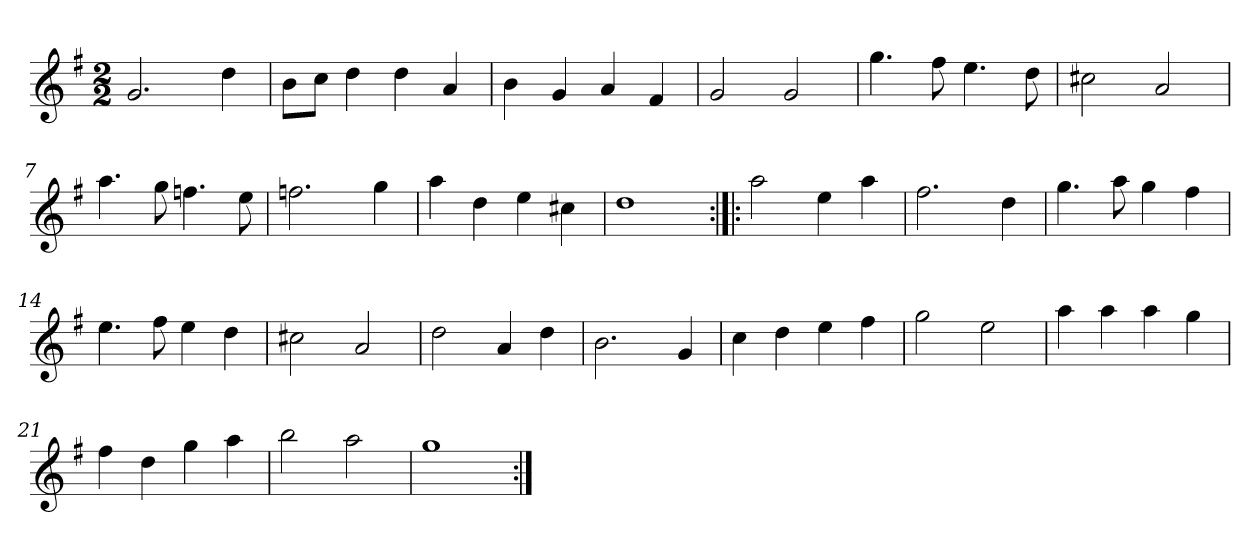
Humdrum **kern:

**kern
*part1
*staff1
*clefG2
*k[f#]
*G:
*M2/2
*MM120
=1
2.g
4dd
=2
8b\L
8cc\J
4dd
4dd
4a
=3
4b
4g
4a
4f#
=4
2g
2g
=5
4.gg
8ff#
4.ee
8dd
=6
2cc#X
2a
=7
4.aa
8gg
4.ffn
8ee
=8
2.ffn
4gg
=9
4aa
4dd
4ee
4cc#X
=10
1dd
=11:|!|:
2aa
4ee
4aa
=12
2.ff#
4dd
=13
4.gg
8aa
4gg
4ff#
=14
4.ee
8ff#
4ee
4dd
=15
2cc#X
2a
=16
2dd
4a
4dd
=17
2.b
4g
=18
4cc
4dd
4ee
4ff#
=19
2gg
2ee
=20
4aa
4aa
4aa
4gg
=21
4ff#
4dd
4gg
4aa
=22
2bb
2aa
=23
1gg
=:|!
*-
